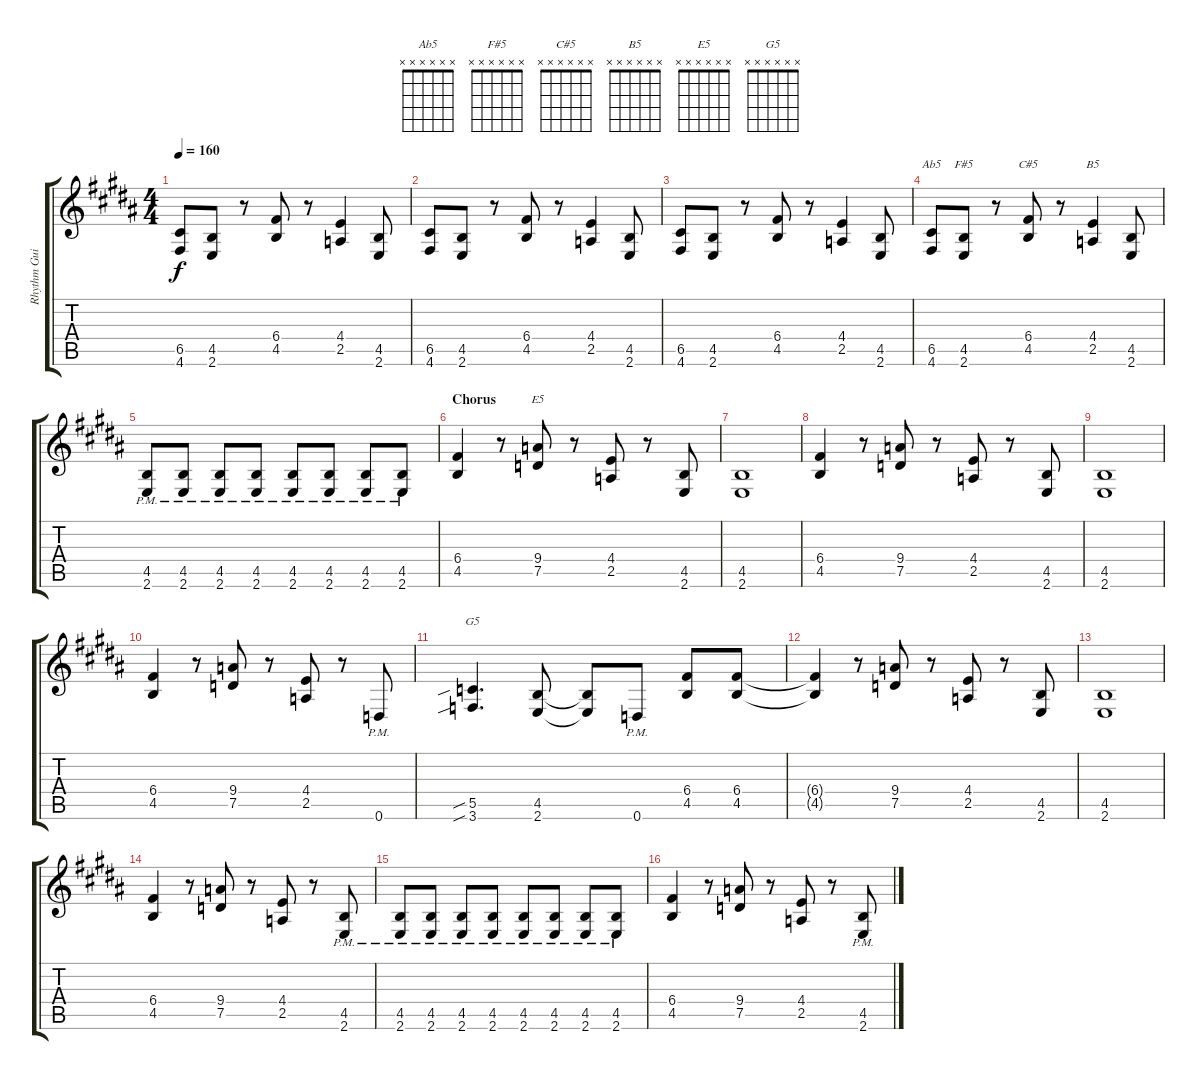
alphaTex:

\track ("Rhythm Guitar 2" "Rhythm Gui") {instrument distortionguitar}
\staff {score tabs}
\tuning (D4 A3 F3 C3 G2 D2) {hide}
\chord ("Ab5" x x x x x x)
\chord ("F#5" x x x x x x)
\chord ("C#5" x x x x x x)
\chord ("B5" x x x x x x)
\chord ("E5" x x x x x x)
\chord ("G5" x x x x x x)
\ts (4 4)
\tempo 160
\clef g2
\ks g#minor
(6.5 4.6).8{dy f} (4.5 2.6).8 r.8 (6.4 4.5).8 r.8 (4.4 2.5).4 (4.5 2.6).8 |
(6.5 4.6).8 (4.5 2.6).8 r.8 (6.4 4.5).8 r.8 (4.4 2.5).4 (4.5 2.6).8 |
(6.5 4.6).8 (4.5 2.6).8 r.8 (6.4 4.5).8 r.8 (4.4 2.5).4 (4.5 2.6).8 |
(6.5 4.6).8{ch "Ab5"} (4.5 2.6).8{ch "F#5"} r.8 (6.4 4.5).8{ch "C#5"} r.8 (4.4 2.5).4{ch "B5"} (4.5 2.6).8 |
(4.5{pm} 2.6{pm}).8 (4.5{pm} 2.6{pm}).8 (4.5{pm} 2.6{pm}).8 (4.5{pm} 2.6{pm}).8 (4.5{pm} 2.6{pm}).8 (4.5{pm} 2.6{pm}).8 (4.5{pm} 2.6{pm}).8 (4.5{pm} 2.6{pm}).8 |
\section ("" "Chorus")
(6.4 4.5).4 r.8 (9.4 7.5).8{ch "E5"} r.8 (4.4 2.5).8 r.8 (4.5 2.6).8 |
(4.5 2.6).1 |
(6.4 4.5).4 r.8 (9.4 7.5).8 r.8 (4.4 2.5).8 r.8 (4.5 2.6).8 |
(4.5 2.6).1 |
(6.4 4.5).4 r.8 (9.4 7.5).8 r.8 (4.4 2.5).8 r.8 0.6{pm}.8 |
(5.5{sib} 3.6{sib}).4{d ch "G5"} (4.5 2.6).8 (4.5{t} 2.6{t}).8 0.6{pm}.8 (6.4 4.5).8 (6.4 4.5).8 |
(6.4{t} 4.5{t}).4 r.8 (9.4 7.5).8 r.8 (4.4 2.5).8 r.8 (4.5 2.6).8 |
(4.5 2.6).1 |
(6.4 4.5).4 r.8 (9.4 7.5).8 r.8 (4.4 2.5).8 r.8 (4.5{pm} 2.6{pm}).8 |
(4.5{pm} 2.6{pm}).8 (4.5{pm} 2.6{pm}).8 (4.5{pm} 2.6{pm}).8 (4.5{pm} 2.6{pm}).8 (4.5{pm} 2.6{pm}).8 (4.5{pm} 2.6{pm}).8 (4.5{pm} 2.6{pm}).8 (4.5{pm} 2.6{pm}).8 |
(6.4 4.5).4 r.8 (9.4 7.5).8 r.8 (4.4 2.5).8 r.8 (4.5{pm} 2.6{pm}).8
